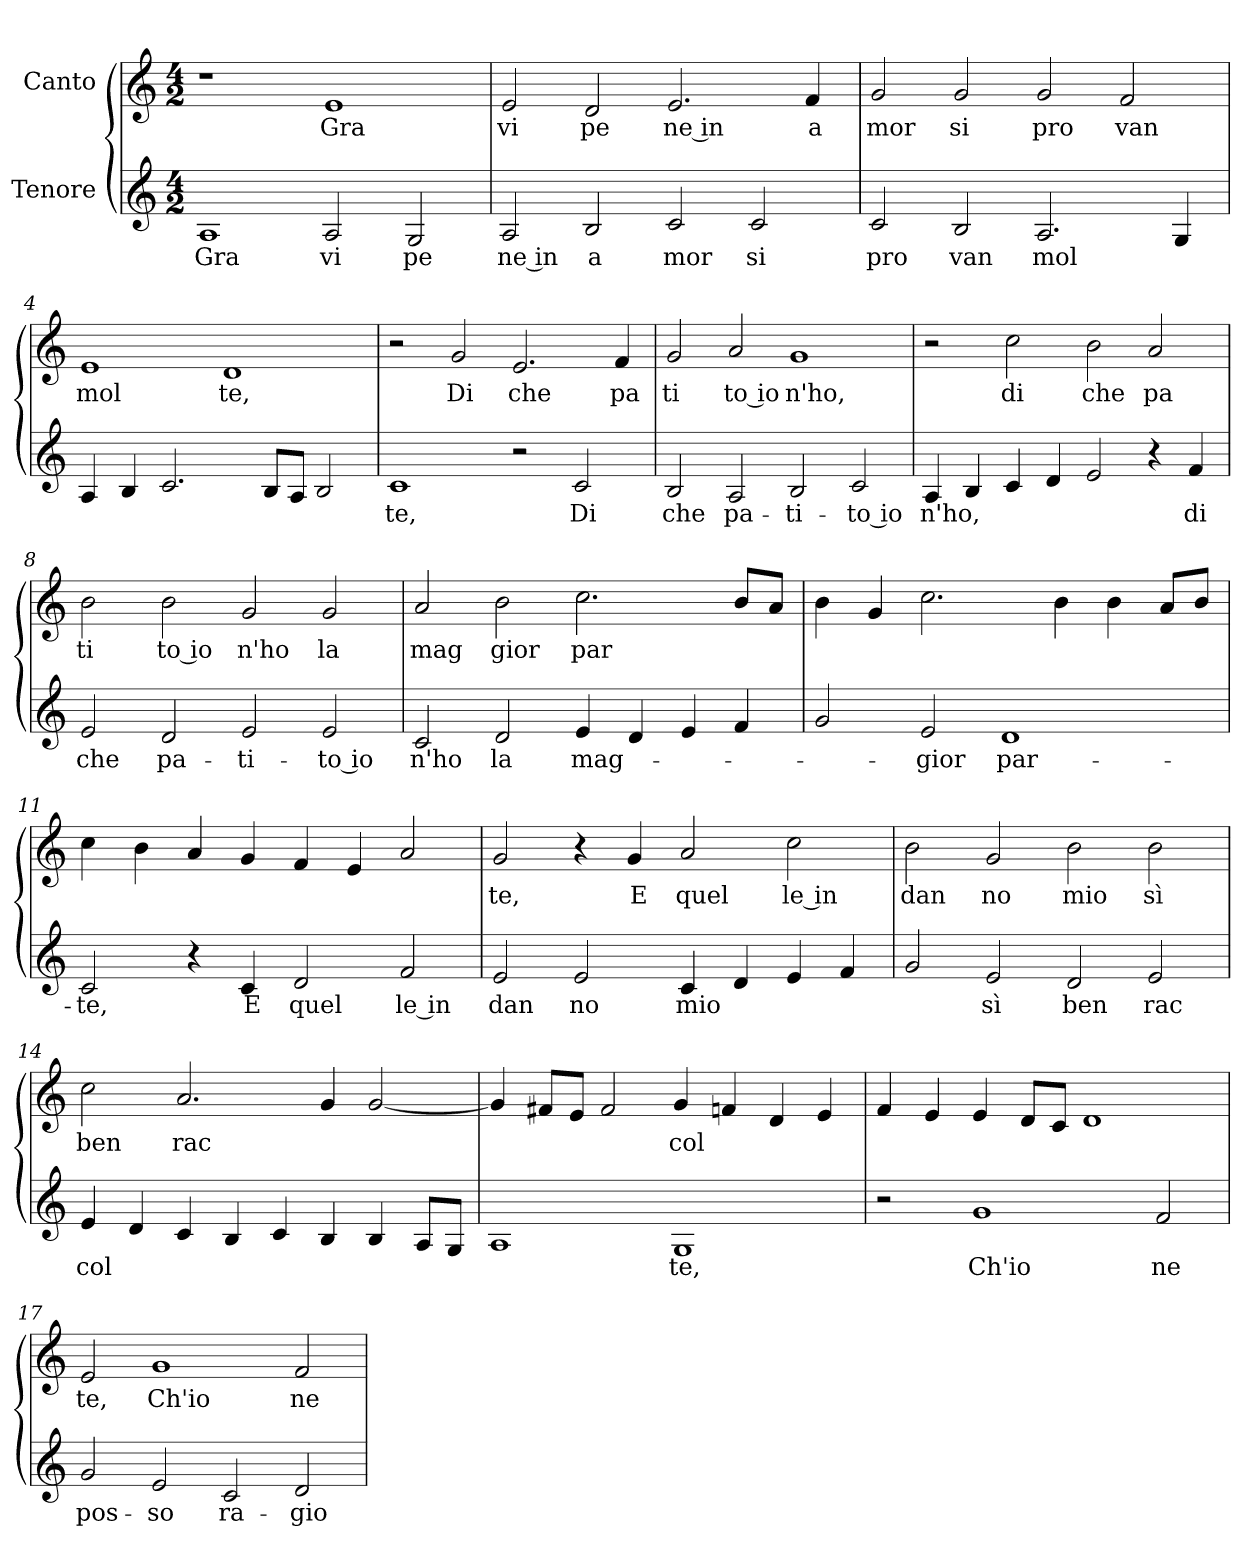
**kern	**text	**kern	**text
*part2	*part2	*part1	*part1
*staff2	*staff2	*staff1	*staff1
*I"Tenore	*	*I"Canto	*
*clefG2	*	*clefG2	*
*k[]	*	*k[]	*
*C:	*	*C:	*
*M4/2	*	*M4/2	*
=1	=1	=1	=1
!	!LO:LY:b	!	!
1A	Gra	1r	.
!	!LO:LY:b	!	!LO:LY:b
2A/	vi	1e	Gra
!	!LO:LY:b	!	!
2G/	pe	.	.
=2	=2	=2	=2
!	!LO:LY:b:rj	!	!LO:LY:b
2A/	ne in	2e/	vi
!	!LO:LY:b	!	!LO:LY:b
2B/	a	2d/	pe
!	!LO:LY:b	!	!LO:LY:b:rj
2c/	mor	2.e/	ne in
!	!LO:LY:b	!	!
2c/	si	.	.
!	!	!	!LO:LY:b
.	.	4f/	a
=3	=3	=3	=3
!	!LO:LY:b	!	!LO:LY:b
2c/	pro	2g/	mor
!	!LO:LY:b	!	!LO:LY:b
2B/	van	2g/	si
!	!LO:LY:b	!	!LO:LY:b
2.A/	mol	2g/	pro
!	!	!	!LO:LY:b
.	.	2f/	van
4G/	.	.	.
=4	=4	=4	=4
!	!	!	!LO:LY:b
4A/	.	1e	mol
4B/	.	.	.
2.c/	.	.	.
!	!	!	!LO:LY:b
.	.	1d	te,
8B/L	.	.	.
8A/J	.	.	.
2B/	.	.	.
=5	=5	=5	=5
!	!LO:LY:b	!	!
1c	te,	2r	.
!	!	!	!LO:LY:b
.	.	2g/	Di
!	!	!	!LO:LY:b
2r	.	2.e/	che
!	!LO:LY:b	!	!
2c/	Di	.	.
!	!	!	!LO:LY:b
.	.	4f/	pa
!!LO:LB:g=z
=6	=6	=6	=6
!	!LO:LY:b	!	!LO:LY:b
2B/	che	2g/	ti
!	!LO:LY:b	!	!LO:LY:b:rj
2A/	pa-	2a/	to io
!	!LO:LY:b	!	!LO:LY:b
2B/	-ti-	1g	n'ho,
!	!LO:LY:b:rj	!	!
2c/	-to io	.	.
=7	=7	=7	=7
!	!LO:LY:b	!	!
4A/	n'ho,	2r	.
4B/	.	.	.
!	!	!	!LO:LY:b
4c/	.	2cc\	di
4d/	.	.	.
!	!	!	!LO:LY:b
2e/	.	2b\	che
!	!	!	!LO:LY:b
4r	.	2a/	pa
!	!LO:LY:b	!	!
4f/	di	.	.
=8	=8	=8	=8
!	!LO:LY:b	!	!LO:LY:b
2e/	che	2b\	ti
!	!LO:LY:b	!	!LO:LY:b:rj
2d/	pa-	2b\	to io
!	!LO:LY:b	!	!LO:LY:b
2e/	-ti-	2g/	n'ho
!	!LO:LY:b:rj	!	!LO:LY:b
2e/	-to io	2g/	la
=9	=9	=9	=9
!	!LO:LY:b	!	!LO:LY:b
2c/	n'ho	2a/	mag
!	!LO:LY:b	!	!LO:LY:b
2d/	la	2b\	gior
!	!LO:LY:b	!	!LO:LY:b
4e/	mag-	2.cc\	par
4d/	.	.	.
4e/	.	.	.
4f/	.	8b/L	.
.	.	8a/J	.
=10	=10	=10	=10
2g/	.	4b\	.
.	.	4g/	.
!	!LO:LY:b	!	!
2e/	-gior	2.cc\	.
!	!LO:LY:b	!	!
1d	par-	.	.
.	.	4b\	.
.	.	4b\	.
.	.	8a/L	.
.	.	8b/J	.
!!LO:LB:g=z
=11	=11	=11	=11
!	!LO:LY:b	!	!
2c/	-te,	4cc\	.
.	.	4b\	.
4r	.	4a/	.
!	!LO:LY:b	!	!
4c/	E	4g/	.
!	!LO:LY:b	!	!
2d/	quel	4f/	.
.	.	4e/	.
!	!LO:LY:b:rj	!	!
2f/	le in	2a/	.
=12	=12	=12	=12
!	!LO:LY:b	!	!LO:LY:b
2e/	dan	2g/	te,
!	!LO:LY:b	!	!
2e/	no	4r	.
!	!	!	!LO:LY:b
.	.	4g/	E
!	!LO:LY:b	!	!LO:LY:b
4c/	mio	2a/	quel
4d/	.	.	.
!	!	!	!LO:LY:b:rj
4e/	.	2cc\	le in
4f/	.	.	.
=13	=13	=13	=13
!	!	!	!LO:LY:b
2g/	.	2b\	dan
!	!LO:LY:b	!	!LO:LY:b
2e/	sì	2g/	no
!	!LO:LY:b	!	!LO:LY:b
2d/	ben	2b\	mio
!	!LO:LY:b	!	!LO:LY:b
2e/	rac	2b\	sì
=14	=14	=14	=14
!	!LO:LY:b	!	!LO:LY:b
4e/	col	2cc\	ben
4d/	.	.	.
!	!	!	!LO:LY:b
4c/	.	2.a/	rac
4B/	.	.	.
4c/	.	.	.
4B/	.	4g/	.
4B/	.	[<2g/	.
8A/L	.	.	.
8G/J	.	.	.
=15	=15	=15	=15
1A	.	4g/]	.
.	.	8f#/L	.
.	.	8e/J	.
.	.	2f#/	.
!	!LO:LY:b	!	!LO:LY:b
1G	te,	4g/	col
.	.	4fn/	.
.	.	4d/	.
.	.	4e/	.
!!LO:LB:g=z
=16	=16	=16	=16
2r	.	4f/	.
.	.	4e/	.
!	!LO:LY:b	!	!
1g	Ch'io	4e/	.
.	.	8d/L	.
.	.	8c/J	.
.	.	1d	.
!	!LO:LY:b	!	!
2f/	ne	.	.
=17	=17	=17	=17
!	!LO:LY:b	!	!LO:LY:b
2g/	pos-	2e/	te,
!	!LO:LY:b	!	!LO:LY:b
2e/	-so	1g	Ch'io
!	!LO:LY:b	!	!
2c/	ra-	.	.
!	!LO:LY:b	!	!LO:LY:b
2d/	-gio-	2f/	ne
=	=	=	=
*-	*-	*-	*-
